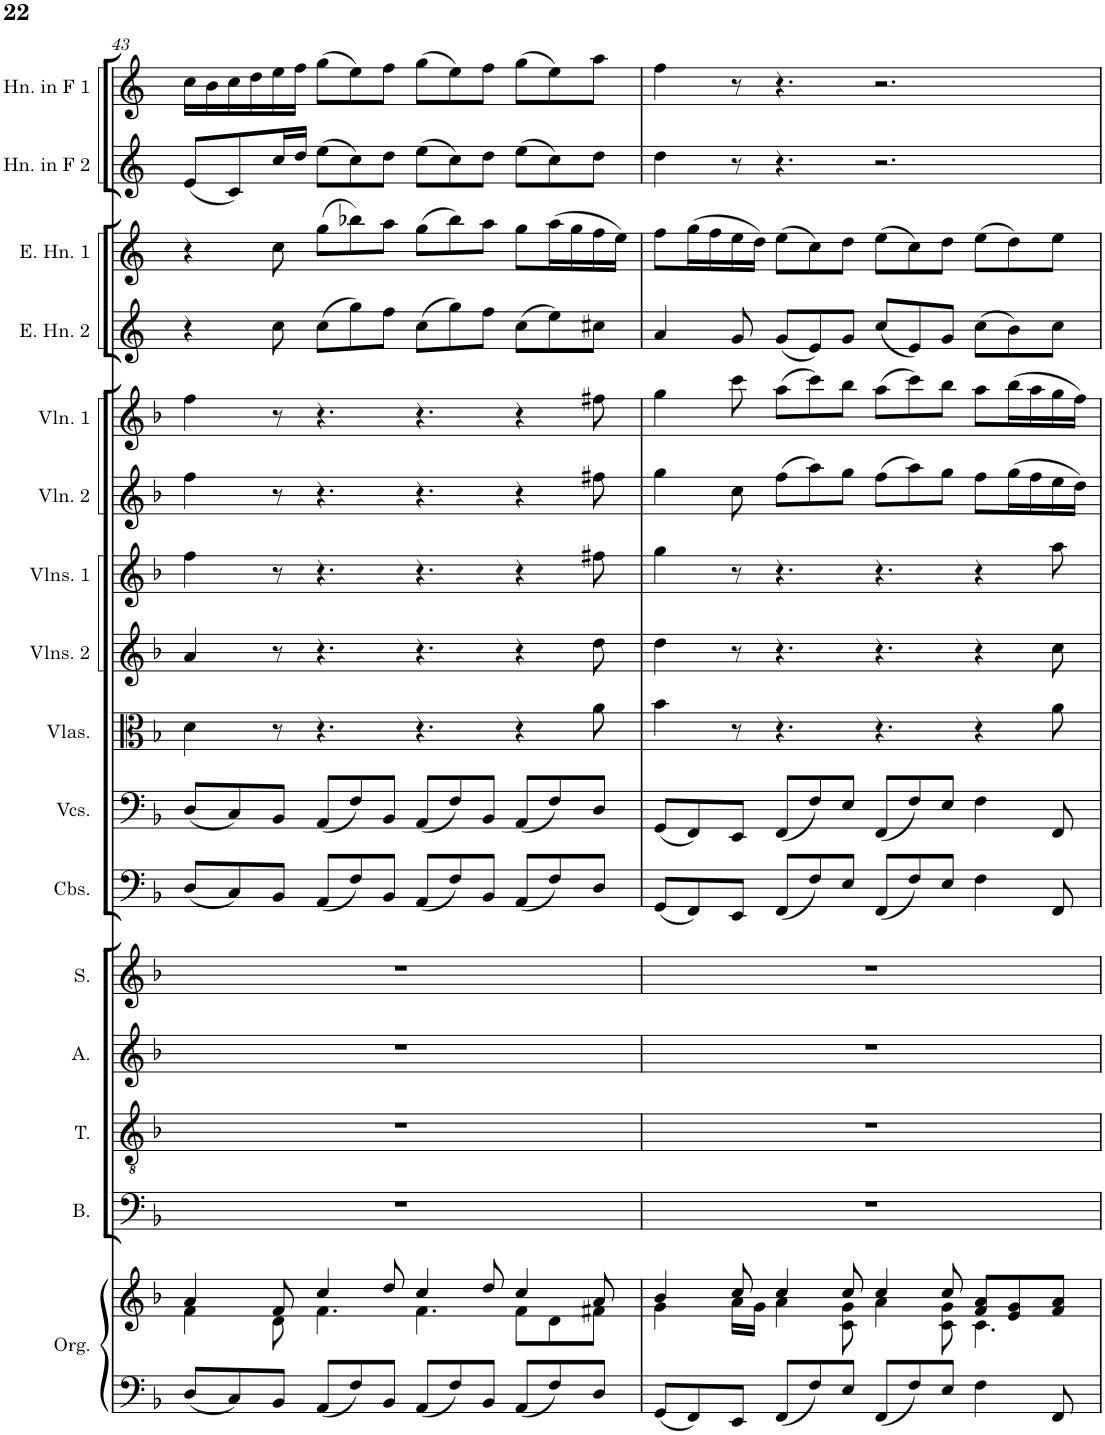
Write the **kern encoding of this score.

**kern	**kern	**kern	**kern	**kern	**kern	**kern	**kern	**kern	**kern	**kern	**kern	**kern	**kern	**kern	**kern	**kern
*part16	*part16	*part15	*part14	*part13	*part12	*part11	*part10	*part9	*part8	*part7	*part6	*part5	*part4	*part3	*part2	*part1
*staff17	*staff16	*staff15	*staff14	*staff13	*staff12	*staff11	*staff10	*staff9	*staff8	*staff7	*staff6	*staff5	*staff4	*staff3	*staff2	*staff1
*I"Organ	*	*I"Bass	*I"Tenor	*I"Alto	*I"Soprano	*I"Contrabasses	*I"Violoncellos	*I"Violas	*I"Violins 2	*I"Violins 1	*I"Solo Violin 2	*I"Solo Violin 1	*I"English Horn 2	*I"English Horn 1	*I"Horn in F 2	*I"Horn in F 1
*I'Org.	*	*I'B.	*I'T.	*I'A.	*I'S.	*I'Cbs.	*I'Vcs.	*I'Vlas.	*I'Vlns. 2	*I'Vlns. 1	*I'Vln. 2	*I'Vln. 1	*I'E. Hn. 2	*I'E. Hn. 1	*I'Hn. in F 2	*I'Hn. in F 1
!!LO:PB:g=z
*clefF4	*clefG2	*clefF4	*clefGv2	*clefG2	*clefG2	*clefF4	*clefF4	*clefC3	*clefG2	*clefG2	*clefG2	*clefG2	*clefG2	*clefG2	*clefG2	*clefG2
*	*	*	*	*	*	*Trd7c12	*	*	*	*	*	*	*Trd4c7	*Trd4c7	*Trd4c7	*Trd4c7
*k[b-]	*k[b-]	*k[b-]	*k[b-]	*k[b-]	*k[b-]	*k[b-]	*k[b-]	*k[b-]	*k[b-]	*k[b-]	*k[b-]	*k[b-]	*k[]	*k[]	*k[]	*k[]
*M12/8	*M12/8	*M12/8	*M12/8	*M12/8	*M12/8	*M12/8	*M12/8	*M12/8	*M12/8	*M12/8	*M12/8	*M12/8	*M12/8	*M12/8	*M12/8	*M12/8
=43	=43	=43	=43	=43	=43	=43	=43	=43	=43	=43	=43	=43	=43	=43	=43	=43
*	*^	*	*	*	*	*	*	*	*	*	*	*	*	*	*	*
8D/L	4a/	4f\	1.r	1.r	1.r	1.r	(8D/L	(8D/L	4d\	4a/	4ff\	4ff\	4ff\	4r	4r	(8e/L	16cc\LL
.	.	.	.	.	.	.	.	.	.	.	.	.	.	.	.	.	16b\
8C/	.	.	.	.	.	.	8C/)	8C/)	.	.	.	.	.	.	.	8c/)	16cc\
.	.	.	.	.	.	.	.	.	.	.	.	.	.	.	.	.	16dd\
8BB-/J	8f/	8d\	.	.	.	.	8BB-/J	8BB-/J	8r	8r	8r	8r	8r	8cc\	8cc\	16cc/L	16ee\
.	.	.	.	.	.	.	.	.	.	.	.	.	.	.	.	16dd/JJ	16ff\JJ
8AA/L	4cc/	4.f\	.	.	.	.	(8AA/L	(8AA/L	4.r	4.r	4.r	4.r	4.r	(8cc\L	(8gg\L	(8ee\L	(8gg\L
8F/	.	.	.	.	.	.	8F/)	8F/)	.	.	.	.	.	8gg\)	8bb-X\)	8cc\)	8ee\)
8BB-/J	8dd/	.	.	.	.	.	8BB-/J	8BB-/J	.	.	.	.	.	8ff\J	8aa\J	8dd\J	8ff\J
8AA/L	4cc/	4.f\	.	.	.	.	(8AA/L	(8AA/L	4.r	4.r	4.r	4.r	4.r	(8cc\L	(8gg\L	(8ee\L	(8gg\L
8F/	.	.	.	.	.	.	8F/)	8F/)	.	.	.	.	.	8gg\)	8bb-\)	8cc\)	8ee\)
8BB-/J	8dd/	.	.	.	.	.	8BB-/J	8BB-/J	.	.	.	.	.	8ff\J	8aa\J	8dd\J	8ff\J
8AA/L	4cc/	8f\L	.	.	.	.	(8AA/L	(8AA/L	4r	4r	4r	4r	4r	(8cc\L	8gg\L	(8ee\L	(8gg\L
8F/	.	8d\	.	.	.	.	8F/)	8F/)	.	.	.	.	.	8ee\)	(16aa\L	8cc\)	8ee\)
.	.	.	.	.	.	.	.	.	.	.	.	.	.	.	16gg\	.	.
8D/J	8a/	8f#X\J	.	.	.	.	8D/J	8D/J	8a\	8dd\	8ff#X\	8ff#X\	8ff#X\	8cc#X\J	16ff\	8dd\J	8aa\J
.	.	.	.	.	.	.	.	.	.	.	.	.	.	.	16ee\JJ)	.	.
=44	=44	=44	=44	=44	=44	=44	=44	=44	=44	=44	=44	=44	=44	=44	=44	=44	=44
8GG/L	4b-/	4g\	1.r	1.r	1.r	1.r	(8GG/L	(8GG/L	4b-\	4dd\	4gg\	4gg\	4gg\	4a/	8ff\L	4dd\	4ff\
8FF/	.	.	.	.	.	.	8FF/)	8FF/)	.	.	.	.	.	.	(16gg\L	.	.
.	.	.	.	.	.	.	.	.	.	.	.	.	.	.	16ff\	.	.
8EE/J	8cc/	16a\LL	.	.	.	.	8EE/J	8EE/J	8r	8r	8r	8cc\	8ccc\	8g/	16ee\	8r	8r
.	.	16g\JJ	.	.	.	.	.	.	.	.	.	.	.	.	16dd\JJ)	.	.
8FF/L	4cc/	4a\	.	.	.	.	(8FF/L	(8FF/L	4.r	4.r	4.r	(8ff\L	(8aa\L	(8g/L	(8ee\L	4.r	4.r
8F/	.	.	.	.	.	.	8F/)	8F/)	.	.	.	8aa\)	8ccc\)	8e/)	8cc\)	.	.
8E/J	8cc/	8c\ 8g\	.	.	.	.	8E/J	8E/J	.	.	.	8gg\J	8bb-\J	8g/J	8dd\J	.	.
8FF/L	4cc/	4a\	.	.	.	.	(8FF/L	(8FF/L	4.r	4.r	4.r	(8ff\L	(8aa\L	(8cc/L	(8ee\L	2.r	2.r
8F/	.	.	.	.	.	.	8F/)	8F/)	.	.	.	8aa\)	8ccc\)	8e/)	8cc\)	.	.
8E/J	8cc/	8c\ 8g\	.	.	.	.	8E/J	8E/J	.	.	.	8gg\J	8bb-\J	8g/J	8dd\J	.	.
4F\	8f/ 8a/L	4.c\	.	.	.	.	4F\	4F\	4r	4r	4r	8ff\L	8aa\L	(8cc\L	(8ee\L	.	.
.	8e/ 8g/	.	.	.	.	.	.	.	.	.	.	(16gg\L	(16bb-\L	8b\)	8dd\)	.	.
.	.	.	.	.	.	.	.	.	.	.	.	16ff\	16aa\	.	.	.	.
8FF/	8f/ 8a/J	.	.	.	.	.	8FF/	8FF/	8a\	8cc\	8aa\	16ee\	16gg\	8cc\J	8ee\J	.	.
.	.	.	.	.	.	.	.	.	.	.	.	16dd\JJ)	16ff\JJ)	.	.	.	.
*	*v	*v	*	*	*	*	*	*	*	*	*	*	*	*	*	*	*
=	=	=	=	=	=	=	=	=	=	=	=	=	=	=	=	=
*-	*-	*-	*-	*-	*-	*-	*-	*-	*-	*-	*-	*-	*-	*-	*-	*-
